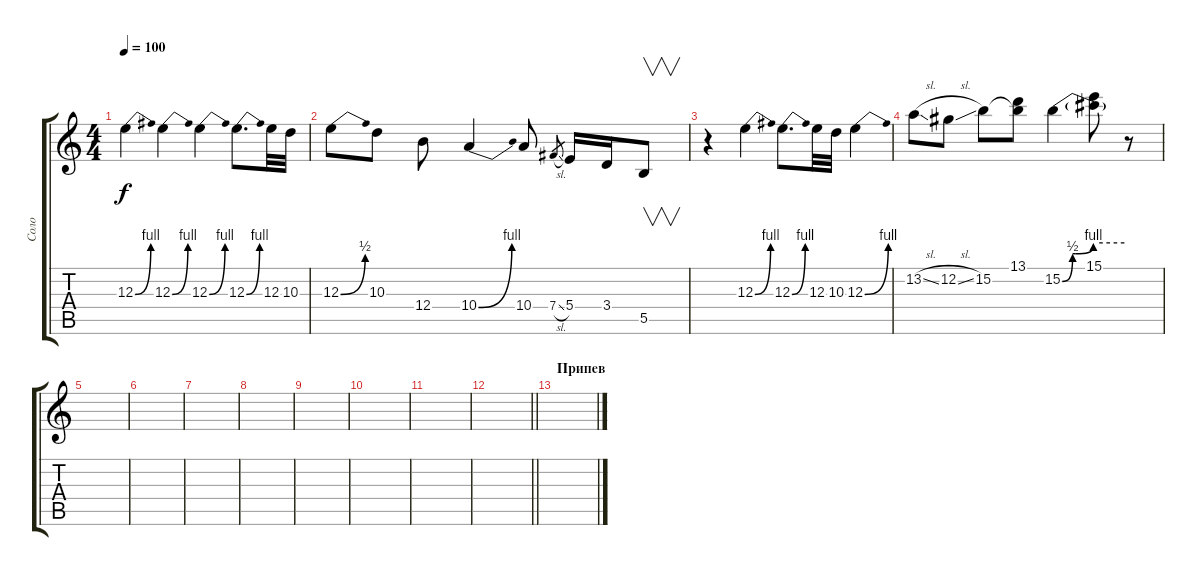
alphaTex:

\track ("Соло" "Соло") {instrument distortionguitar}
\staff {score tabs}
\tuning (Db4 Ab3 E3 B2 Gb2 B1) {hide}
\ts (4 4)
\tempo 100
\clef g2
\ks c
12.3{be (bend 0 0 60 4)}.4{dy f} 12.3{be (bend 0 0 60 4)}.4 12.3{be (bend 0 0 60 4)}.4 12.3{be (bend 0 0 60 4)}.8{d} 12.3.32 10.3.32 |
12.3{be (bend 0 0 60 2)}.8 10.3.8 12.4.8 10.4{be (bend 0 0 60 4)}.4 10.4.8 7.4{sl}.8{gr} 5.4.16 3.4.16 5.5.8{v} |
r.4 12.3{be (bend 0 0 60 4)}.4 12.3{be (bend 0 0 60 4)}.8{d} 12.3.32 10.3.32 12.3{be (bend 0 0 60 4)}.4 |
13.2{sl}.8 12.2{sl}.8 15.2.8 (13.1 15.2{t}).8 15.2{be (custom 0 0 10 2 13 2 30 4 60 4)}.4 (15.1 15.2{t}).8 r.8 |
|
|
|
|
|
|
|
\barLineRight lightlight
|
\section ("" "Припев")
